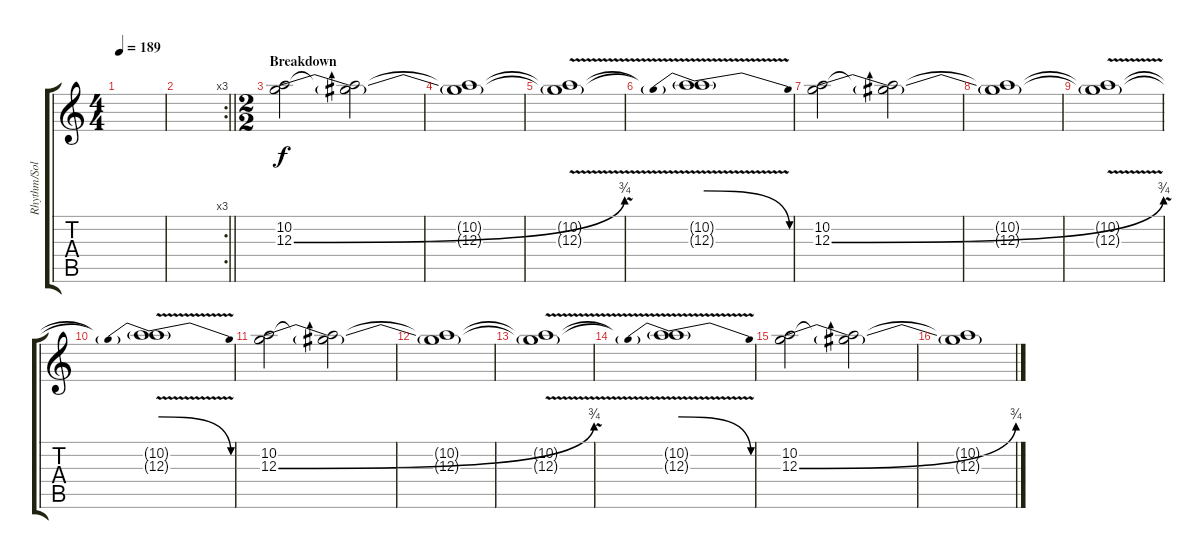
\track ("Rhythm/Solo Guitar" "Rhythm/Sol") {instrument distortionguitar}
\staff {score tabs}
\tuning (E4 B3 G3 D3 A2 D2) {hide}
\ts (4 4)
\tempo 189
\clef g2
\ks c
|
\rc 3
\barLineRight lightlight
|
\ts (2 2)
\section ("" "Breakdown")
(10.2 12.3{be (bend 0 0 60 3)}).2 (10.2{t} 12.3{t}).2 |
(10.2{t} 12.3{t}).1 |
(10.2{v t} 12.3{v t}).1 |
(10.2{t} 12.3{be (prebendrelease 0 4 60 0) t}).1 |
(10.2 12.3{be (bend 0 0 60 3)}).2 (10.2{t} 12.3{t}).2 |
(10.2{t} 12.3{t}).1 |
(10.2{v t} 12.3{v t}).1 |
(10.2{t} 12.3{be (prebendrelease 0 4 60 0) t}).1 |
(10.2 12.3{be (bend 0 0 60 3)}).2 (10.2{t} 12.3{t}).2 |
(10.2{t} 12.3{t}).1 |
(10.2{v t} 12.3{v t}).1 |
(10.2{t} 12.3{be (prebendrelease 0 4 60 0) t}).1 |
(10.2 12.3{be (bend 0 0 60 3)}).2 (10.2{t} 12.3{t}).2 |
(10.2{t} 12.3{t}).1
